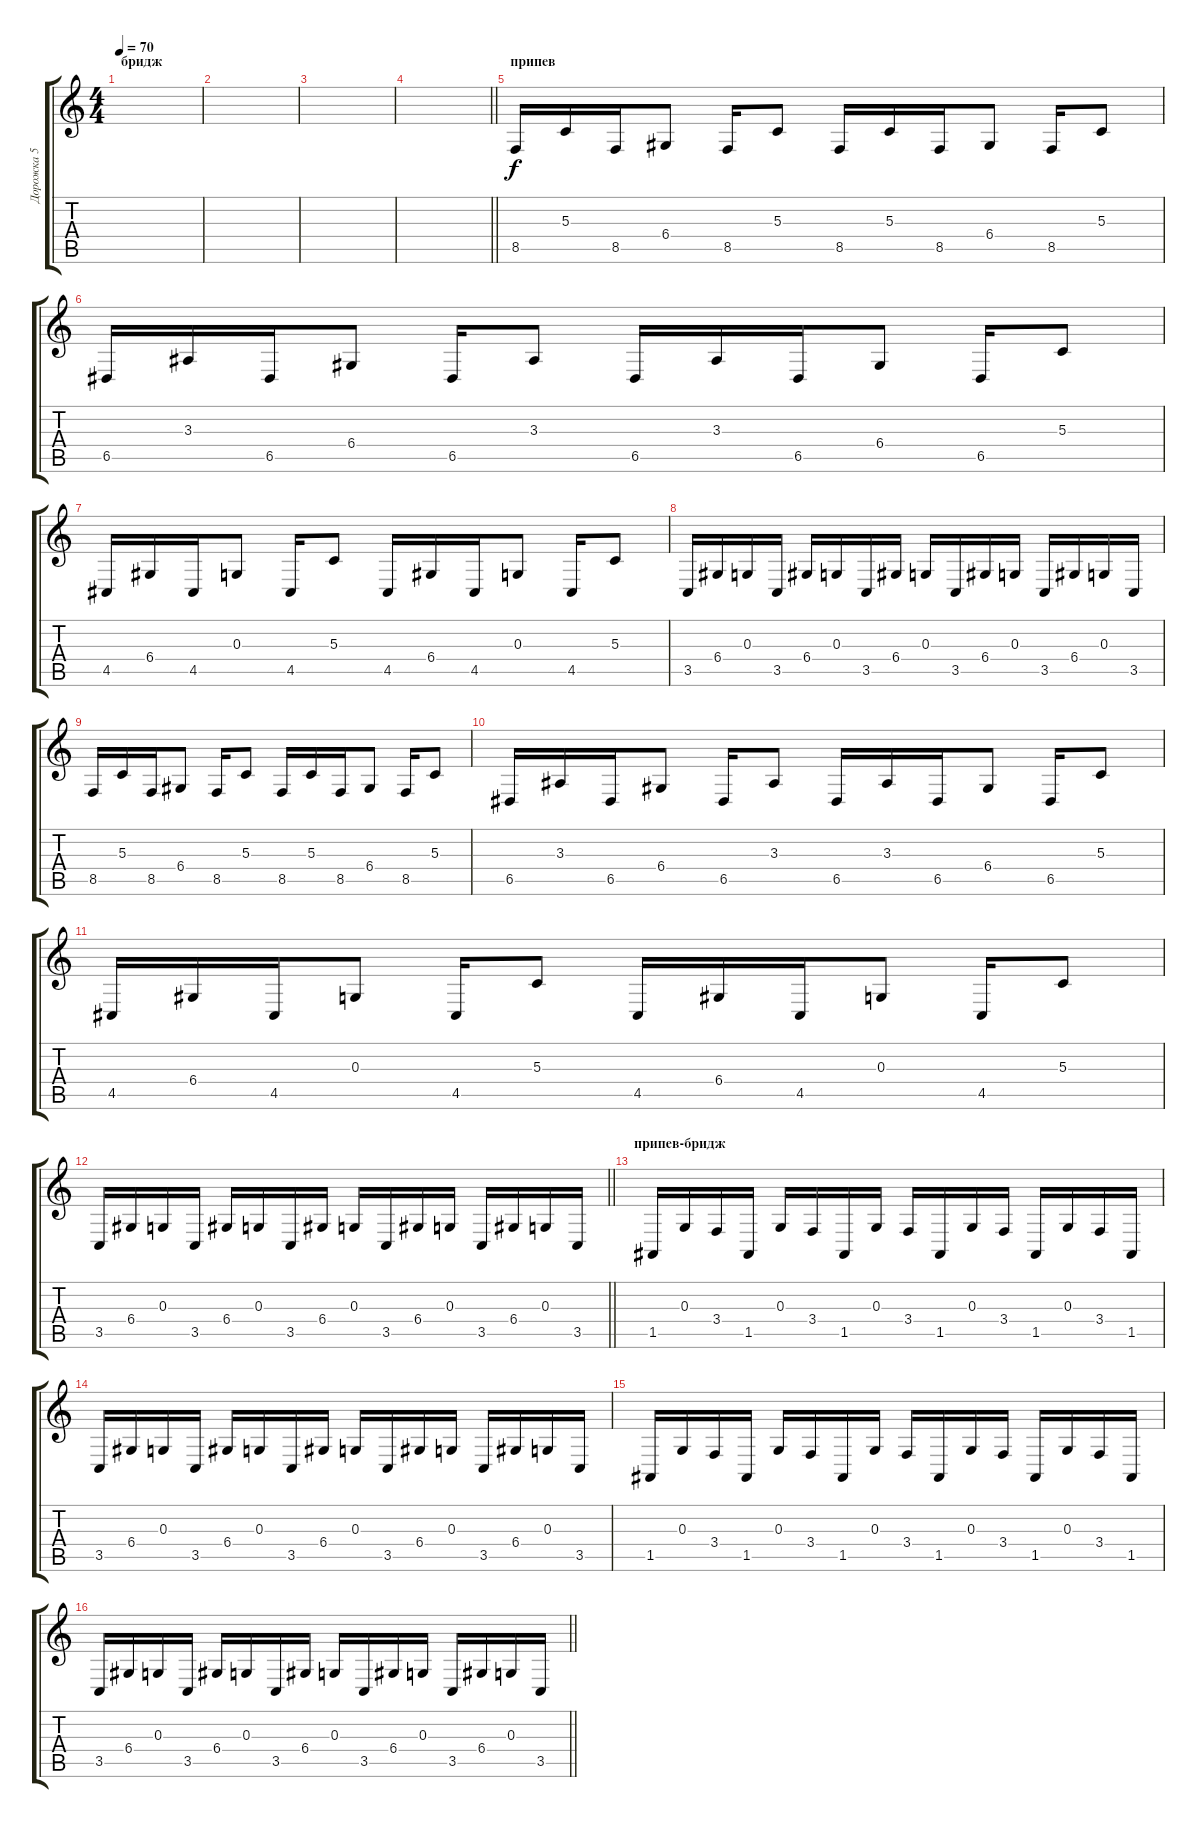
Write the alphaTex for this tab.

\track ("Дорожка 5" "Дорожка 5") {instrument fx6goblins}
\staff {score tabs}
\tuning (E4 B3 G3 D3 A2 E2) {hide}
\ts (4 4)
\section ("" "бридж")
\tempo 70
\clef g2
\ks c
|
|
|
\barLineRight lightlight
|
\section ("" "припев")
8.5.16 5.3.16 8.5.16 6.4.8 8.5.16 5.3.8 8.5.16 5.3.16 8.5.16 6.4.8 8.5.16 5.3.8 |
6.5.16 3.3.16 6.5.16 6.4.8 6.5.16 3.3.8 6.5.16 3.3.16 6.5.16 6.4.8 6.5.16 5.3.8 |
4.5.16 6.4.16 4.5.16 0.3.8 4.5.16 5.3.8 4.5.16 6.4.16 4.5.16 0.3.8 4.5.16 5.3.8 |
3.5.16 6.4.16 0.3.16 3.5.16 6.4.16 0.3.16 3.5.16 6.4.16 0.3.16 3.5.16 6.4.16 0.3.16 3.5.16 6.4.16 0.3.16 3.5.16 |
8.5.16 5.3.16 8.5.16 6.4.8 8.5.16 5.3.8 8.5.16 5.3.16 8.5.16 6.4.8 8.5.16 5.3.8 |
6.5.16 3.3.16 6.5.16 6.4.8 6.5.16 3.3.8 6.5.16 3.3.16 6.5.16 6.4.8 6.5.16 5.3.8 |
4.5.16 6.4.16 4.5.16 0.3.8 4.5.16 5.3.8 4.5.16 6.4.16 4.5.16 0.3.8 4.5.16 5.3.8 |
\barLineRight lightlight
3.5.16 6.4.16 0.3.16 3.5.16 6.4.16 0.3.16 3.5.16 6.4.16 0.3.16 3.5.16 6.4.16 0.3.16 3.5.16 6.4.16 0.3.16 3.5.16 |
\section ("" "припев-бридж")
1.5.16 0.3.16 3.4.16 1.5.16 0.3.16 3.4.16 1.5.16 0.3.16 3.4.16 1.5.16 0.3.16 3.4.16 1.5.16 0.3.16 3.4.16 1.5.16 |
3.5.16 6.4.16 0.3.16 3.5.16 6.4.16 0.3.16 3.5.16 6.4.16 0.3.16 3.5.16 6.4.16 0.3.16 3.5.16 6.4.16 0.3.16 3.5.16 |
1.5.16 0.3.16 3.4.16 1.5.16 0.3.16 3.4.16 1.5.16 0.3.16 3.4.16 1.5.16 0.3.16 3.4.16 1.5.16 0.3.16 3.4.16 1.5.16 |
\barLineRight lightlight
3.5.16 6.4.16 0.3.16 3.5.16 6.4.16 0.3.16 3.5.16 6.4.16 0.3.16 3.5.16 6.4.16 0.3.16 3.5.16 6.4.16 0.3.16 3.5.16
